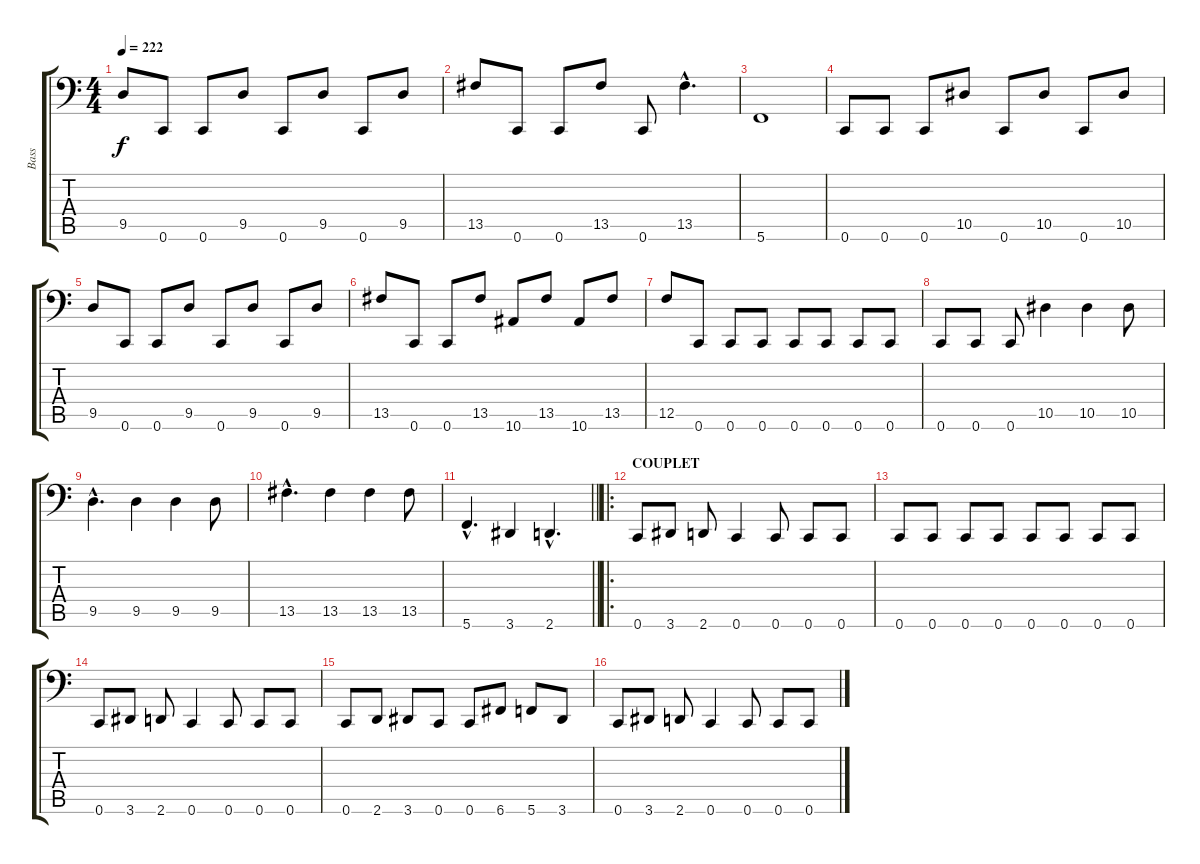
\track ("Bass" "Bass") {instrument electricbasspick}
\staff {score tabs}
\tuning (C3 G2 Eb2 Bb1 F1 C1) {hide}
\ts (4 4)
\tempo 222
\clef f4
\ks c
9.5.8{dy f} 0.6.8 0.6.8 9.5.8 0.6.8 9.5.8 0.6.8 9.5.8 |
13.5.8 0.6.8 0.6.8 13.5.8 0.6.8 13.5{hac}.4{d} |
5.6.1 |
0.6.8 0.6.8 0.6.8 10.5.8 0.6.8 10.5.8 0.6.8 10.5.8 |
9.5.8 0.6.8 0.6.8 9.5.8 0.6.8 9.5.8 0.6.8 9.5.8 |
13.5.8 0.6.8 0.6.8 13.5.8 10.6.8 13.5.8 10.6.8 13.5.8 |
12.5.8 0.6.8 0.6.8 0.6.8 0.6.8 0.6.8 0.6.8 0.6.8 |
0.6.8 0.6.8 0.6.8 10.5.4 10.5.4 10.5.8 |
9.5{hac}.4{d} 9.5.4 9.5.4 9.5.8 |
13.5{hac}.4{d} 13.5.4 13.5.4 13.5.8 |
\barLineRight lightlight
5.6{hac}.4{d} 3.6.4 2.6{hac}.4{d} |
\ro
\section ("" "COUPLET")
0.6.8 3.6.8 2.6.8 0.6.4 0.6.8 0.6.8 0.6.8 |
0.6.8 0.6.8 0.6.8 0.6.8 0.6.8 0.6.8 0.6.8 0.6.8 |
0.6.8 3.6.8 2.6.8 0.6.4 0.6.8 0.6.8 0.6.8 |
0.6.8 2.6.8 3.6.8 0.6.8 0.6.8 6.6.8 5.6.8 3.6.8 |
0.6.8 3.6.8 2.6.8 0.6.4 0.6.8 0.6.8 0.6.8
